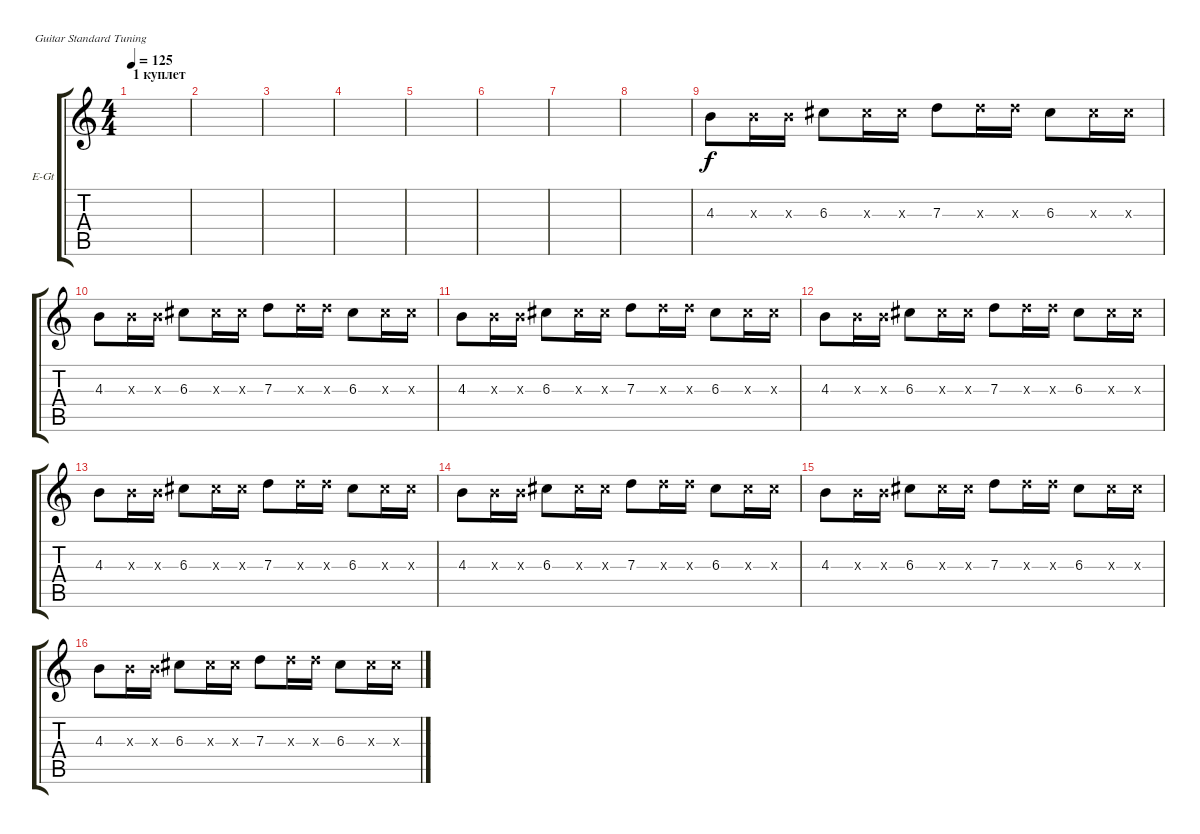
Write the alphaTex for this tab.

\defaultSystemsLayout 4
\bracketExtendMode groupsimilarinstruments
\firstSystemTrackNameOrientation horizontal
\otherSystemsTrackNameOrientation horizontal
\track ("Electric Guitar" "E-Gt") {instrument overdrivenguitar}
\staff {score tabs}
\tuning (E4 B3 G3 D3 A2 E2)
\ts (4 4)
\section ("" "1 куплет")
\tempo 125
\clef g2
\ks c
|
|
|
|
|
|
|
|
4.3.8 4.3{x}.16 4.3{x}.16 6.3.8 6.3{x}.16 6.3{x}.16 7.3.8 7.3{x}.16 7.3{x}.16 6.3.8 6.3{x}.16 6.3{x}.16 |
4.3.8 4.3{x}.16 4.3{x}.16 6.3.8 6.3{x}.16 6.3{x}.16 7.3.8 7.3{x}.16 7.3{x}.16 6.3.8 6.3{x}.16 6.3{x}.16 |
4.3.8 4.3{x}.16 4.3{x}.16 6.3.8 6.3{x}.16 6.3{x}.16 7.3.8 7.3{x}.16 7.3{x}.16 6.3.8 6.3{x}.16 6.3{x}.16 |
4.3.8 4.3{x}.16 4.3{x}.16 6.3.8 6.3{x}.16 6.3{x}.16 7.3.8 7.3{x}.16 7.3{x}.16 6.3.8 6.3{x}.16 6.3{x}.16 |
4.3.8 4.3{x}.16 4.3{x}.16 6.3.8 6.3{x}.16 6.3{x}.16 7.3.8 7.3{x}.16 7.3{x}.16 6.3.8 6.3{x}.16 6.3{x}.16 |
4.3.8 4.3{x}.16 4.3{x}.16 6.3.8 6.3{x}.16 6.3{x}.16 7.3.8 7.3{x}.16 7.3{x}.16 6.3.8 6.3{x}.16 6.3{x}.16 |
4.3.8 4.3{x}.16 4.3{x}.16 6.3.8 6.3{x}.16 6.3{x}.16 7.3.8 7.3{x}.16 7.3{x}.16 6.3.8 6.3{x}.16 6.3{x}.16 |
4.3.8 4.3{x}.16 4.3{x}.16 6.3.8 6.3{x}.16 6.3{x}.16 7.3.8 7.3{x}.16 7.3{x}.16 6.3.8 6.3{x}.16 6.3{x}.16
